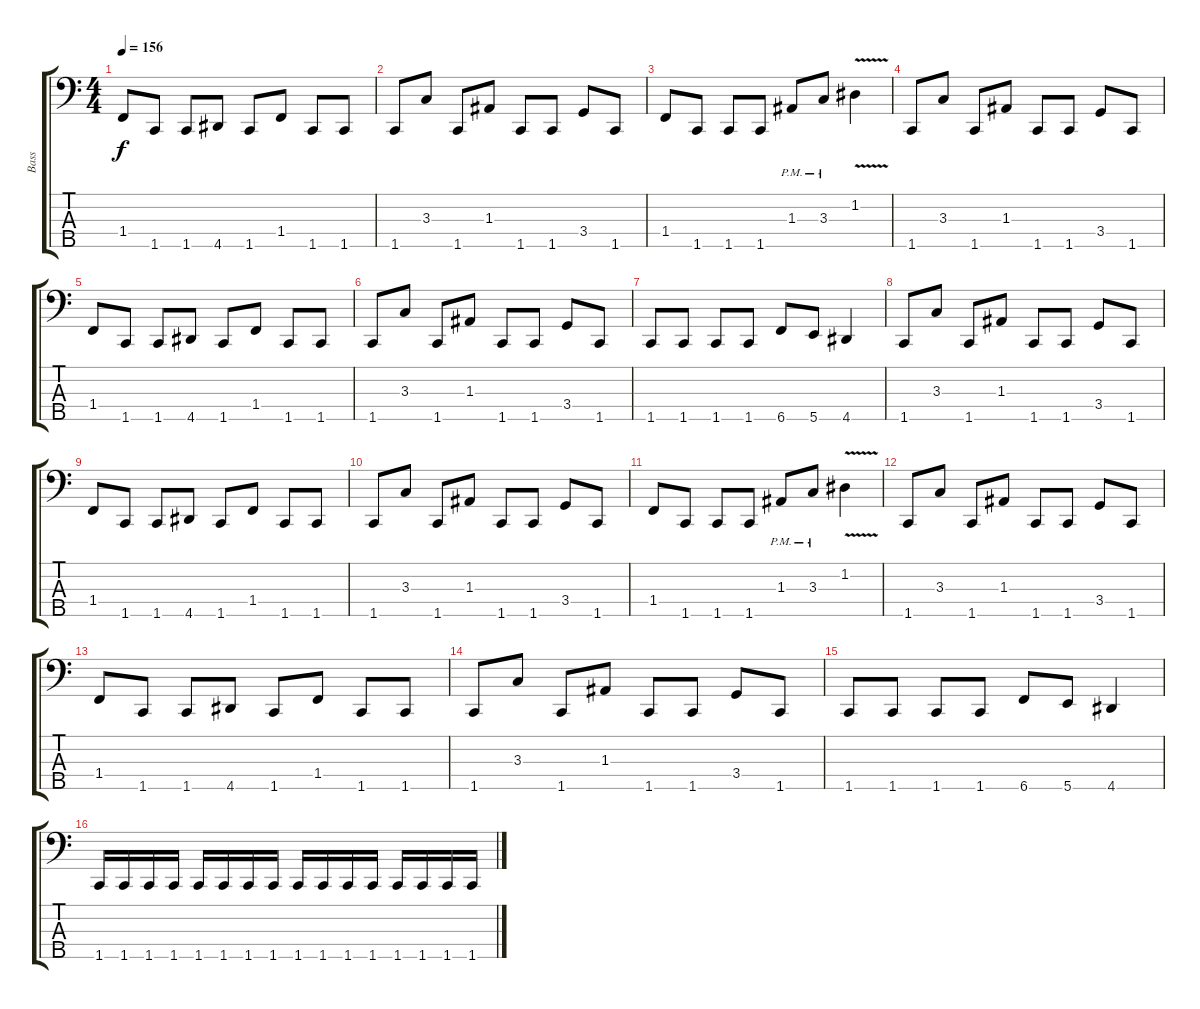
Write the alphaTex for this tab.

\track ("Bass" "Bass") {instrument electricbassfinger}
\staff {score tabs}
\tuning (G2 D2 A1 E1 B0) {hide}
\ts (4 4)
\tempo 156
\clef f4
\ks c
1.4.8{dy f} 1.5.8 1.5.8 4.5.8 1.5.8 1.4.8 1.5.8 1.5.8 |
1.5.8 3.3.8 1.5.8 1.3.8 1.5.8 1.5.8 3.4.8 1.5.8 |
1.4.8 1.5.8 1.5.8 1.5.8 1.3{pm}.8 3.3{pm}.8 1.2{v}.4 |
1.5.8 3.3.8 1.5.8 1.3.8 1.5.8 1.5.8 3.4.8 1.5.8 |
1.4.8 1.5.8 1.5.8 4.5.8 1.5.8 1.4.8 1.5.8 1.5.8 |
1.5.8 3.3.8 1.5.8 1.3.8 1.5.8 1.5.8 3.4.8 1.5.8 |
1.5.8 1.5.8 1.5.8 1.5.8 6.5.8 5.5.8 4.5.4 |
1.5.8 3.3.8 1.5.8 1.3.8 1.5.8 1.5.8 3.4.8 1.5.8 |
1.4.8 1.5.8 1.5.8 4.5.8 1.5.8 1.4.8 1.5.8 1.5.8 |
1.5.8 3.3.8 1.5.8 1.3.8 1.5.8 1.5.8 3.4.8 1.5.8 |
1.4.8 1.5.8 1.5.8 1.5.8 1.3{pm}.8 3.3{pm}.8 1.2{v}.4 |
1.5.8 3.3.8 1.5.8 1.3.8 1.5.8 1.5.8 3.4.8 1.5.8 |
1.4.8 1.5.8 1.5.8 4.5.8 1.5.8 1.4.8 1.5.8 1.5.8 |
1.5.8 3.3.8 1.5.8 1.3.8 1.5.8 1.5.8 3.4.8 1.5.8 |
1.5.8 1.5.8 1.5.8 1.5.8 6.5.8 5.5.8 4.5.4 |
1.5.16 1.5.16 1.5.16 1.5.16 1.5.16 1.5.16 1.5.16 1.5.16 1.5.16 1.5.16 1.5.16 1.5.16 1.5.16 1.5.16 1.5.16 1.5.16
